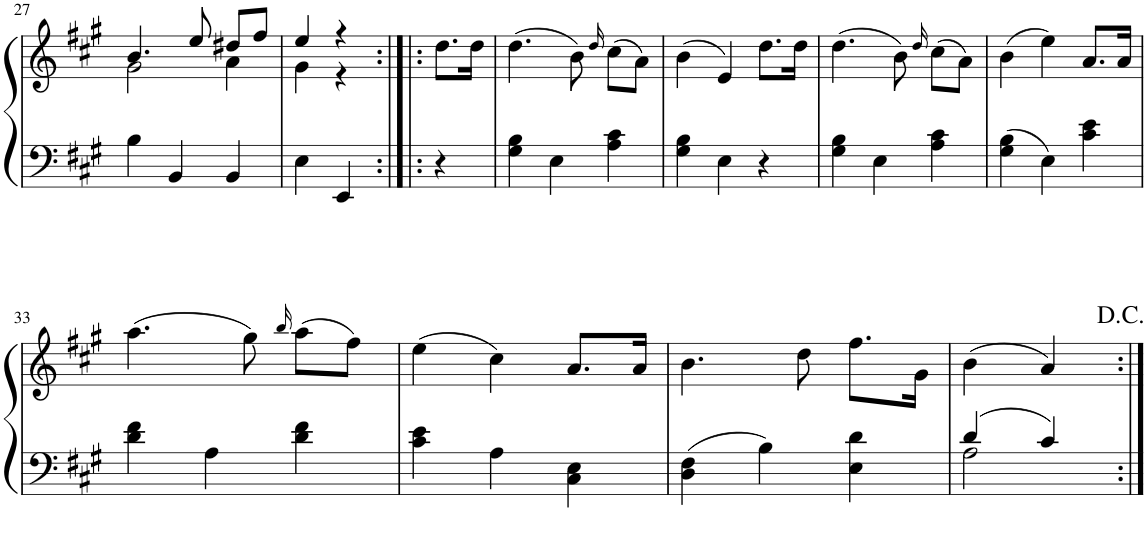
**kern	**kern
*part1	*part1
*staff2	*staff1
*I"Piano	*
*I'Pno.	*
!!LO:PB:g=z
*clefF4	*clefG2
*k[f#c#g#]	*k[f#c#g#]
*M3/4	*M3/4
=27	=27
*	*^
4B\	4.b/	2g#\
4BB/	.	.
.	8ee/	.
4BB/	8dd#X/L	4a\
.	8ff#/J	.
=28	=28	=28
4E\	4ee/	4g#\
4EE/	4r	4r
*	*v	*v
=28X3:|!|:	=28X3:|!|:
4r	8.dd\L
.	16dd\Jk
=29	=29
4G#\ 4B\	(4.dd\
4E\	.
.	8b\)
.	16qdd/
4A\ 4c#\	(8cc#\L
.	8a\J)
=30	=30
4G#\ 4B\	(4b\
4E\	4e/)
4r	8.dd\L
.	16dd\Jk
=31	=31
4G#\ 4B\	(4.dd\
4E\	.
.	8b\)
.	16qdd/
4A\ 4c#\	(8cc#\L
.	8a\J)
=32	=32
4G#\ 4B\	(4b\
4E\	4ee\)
4c#\ 4e\	8.a/L
.	16a/Jk
!!LO:LB:g=z
=33	=33
4d\ 4f#\	(4.aa\
4A\	.
.	8gg#\)
.	16qbb/
4d\ 4f#\	(8aa\L
.	8ff#\J)
=34	=34
4c#\ 4e\	(4ee\
4A\	4cc#\)
4C#\ 4E\	8.a/L
.	16a/Jk
=35	=35
4D\ 4F#\	4.b\
4B\	.
.	8dd\
4E\ 4d\	8.ff#\L
.	16g#\Jk
=36	=36
*^	*
4d/	2A\	(4b\
4c#/	.	4a/)
*v	*v	*
=:|!	=:|!
*-	*-
